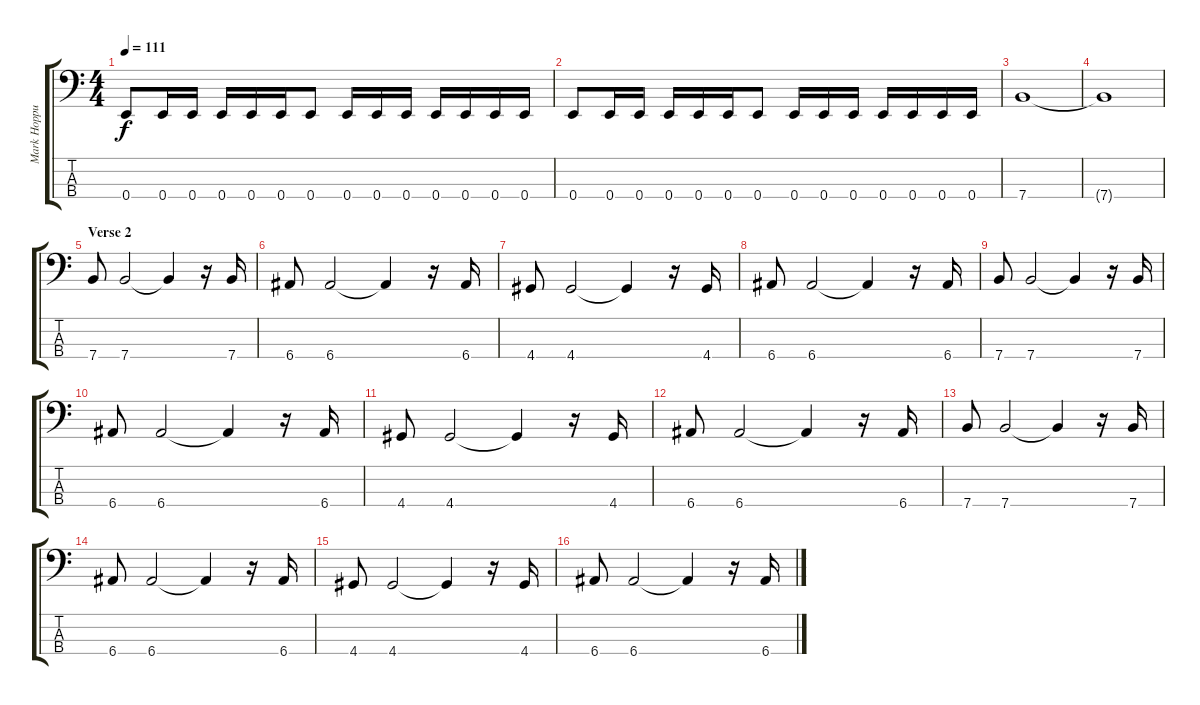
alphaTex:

\track ("Mark Hoppus - Bass" "Mark Hoppu") {instrument acousticbass}
\staff {score tabs}
\tuning (G2 D2 A1 E1) {hide}
\ts (4 4)
\tempo 111
\clef f4
\ks c
0.4.8{dy f} 0.4.16 0.4.16 0.4.16 0.4.16 0.4.16 0.4.8 0.4.16 0.4.16 0.4.16 0.4.16 0.4.16 0.4.16 0.4.16 |
0.4.8 0.4.16 0.4.16 0.4.16 0.4.16 0.4.16 0.4.8 0.4.16 0.4.16 0.4.16 0.4.16 0.4.16 0.4.16 0.4.16 |
7.4.1 |
7.4{t}.1 |
\section ("" "Verse 2")
7.4.8 7.4.2 7.4{t}.4 r.16 7.4.16 |
6.4.8 6.4.2 6.4{t}.4 r.16 6.4.16 |
4.4.8 4.4.2 4.4{t}.4 r.16 4.4.16 |
6.4.8 6.4.2 6.4{t}.4 r.16 6.4.16 |
7.4.8 7.4.2 7.4{t}.4 r.16 7.4.16 |
6.4.8 6.4.2 6.4{t}.4 r.16 6.4.16 |
4.4.8 4.4.2 4.4{t}.4 r.16 4.4.16 |
6.4.8 6.4.2 6.4{t}.4 r.16 6.4.16 |
7.4.8 7.4.2 7.4{t}.4 r.16 7.4.16 |
6.4.8 6.4.2 6.4{t}.4 r.16 6.4.16 |
4.4.8 4.4.2 4.4{t}.4 r.16 4.4.16 |
6.4.8 6.4.2 6.4{t}.4 r.16 6.4.16
